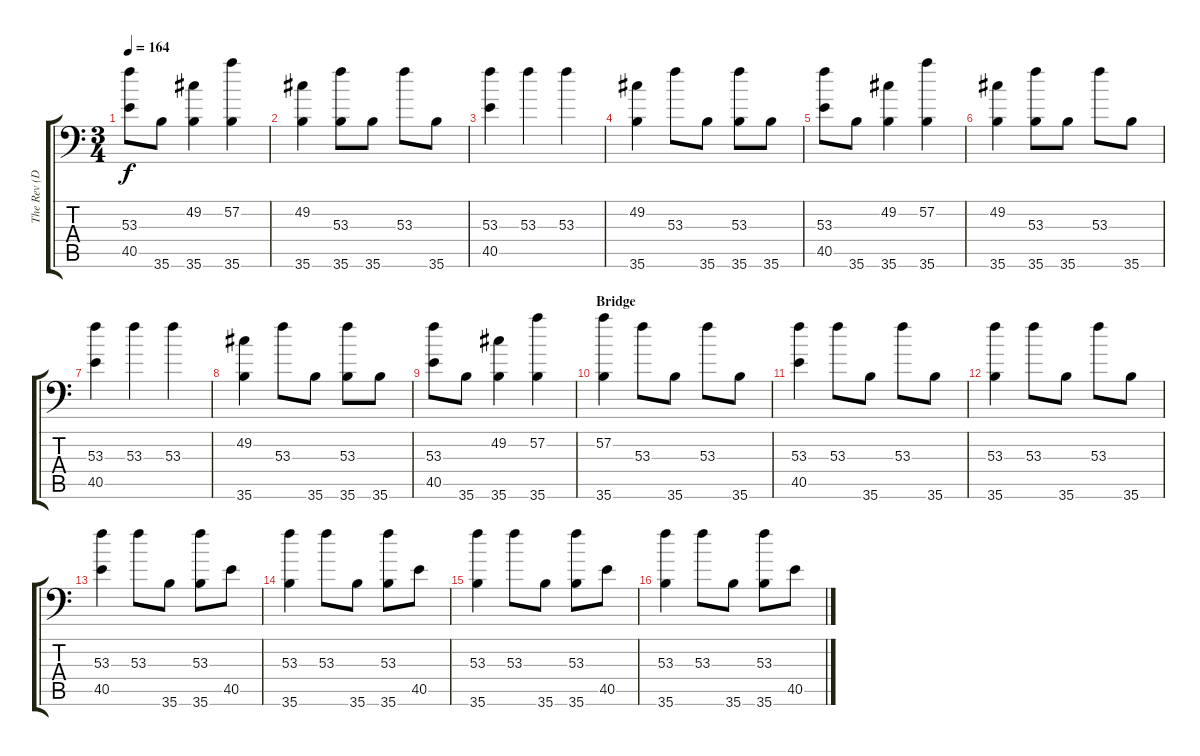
\track ("The Rev (Drums)" "The Rev (D") {instrument acousticgrandpiano}
\staff {score tabs}
\tuning (C-1 C-1 C-1 C-1 C-1 C-1) {hide}
\ts (3 4)
\tempo 164
\clef f4
\ks c
(53.3 40.5).8{dy f} 35.6.8 (49.2 35.6).4 (57.2 35.6).4 |
(49.2 35.6).4 (53.3 35.6).8 35.6.8 53.3.8 35.6.8 |
(53.3 40.5).4 53.3.4 53.3.4 |
(49.2 35.6).4 53.3.8 35.6.8 (53.3 35.6).8 35.6.8 |
(53.3 40.5).8 35.6.8 (49.2 35.6).4 (57.2 35.6).4 |
(49.2 35.6).4 (53.3 35.6).8 35.6.8 53.3.8 35.6.8 |
(53.3 40.5).4 53.3.4 53.3.4 |
(49.2 35.6).4 53.3.8 35.6.8 (53.3 35.6).8 35.6.8 |
(53.3 40.5).8 35.6.8 (49.2 35.6).4 (57.2 35.6).4 |
\section ("" "Bridge")
(57.2 35.6).4 53.3.8 35.6.8 53.3.8 35.6.8 |
(53.3 40.5).4 53.3.8 35.6.8 53.3.8 35.6.8 |
(53.3 35.6).4 53.3.8 35.6.8 53.3.8 35.6.8 |
(53.3 40.5).4 53.3.8 35.6.8 (53.3 35.6).8 40.5.8 |
(53.3 35.6).4 53.3.8 35.6.8 (53.3 35.6).8 40.5.8 |
(53.3 35.6).4 53.3.8 35.6.8 (53.3 35.6).8 40.5.8 |
(53.3 35.6).4 53.3.8 35.6.8 (53.3 35.6).8 40.5.8
